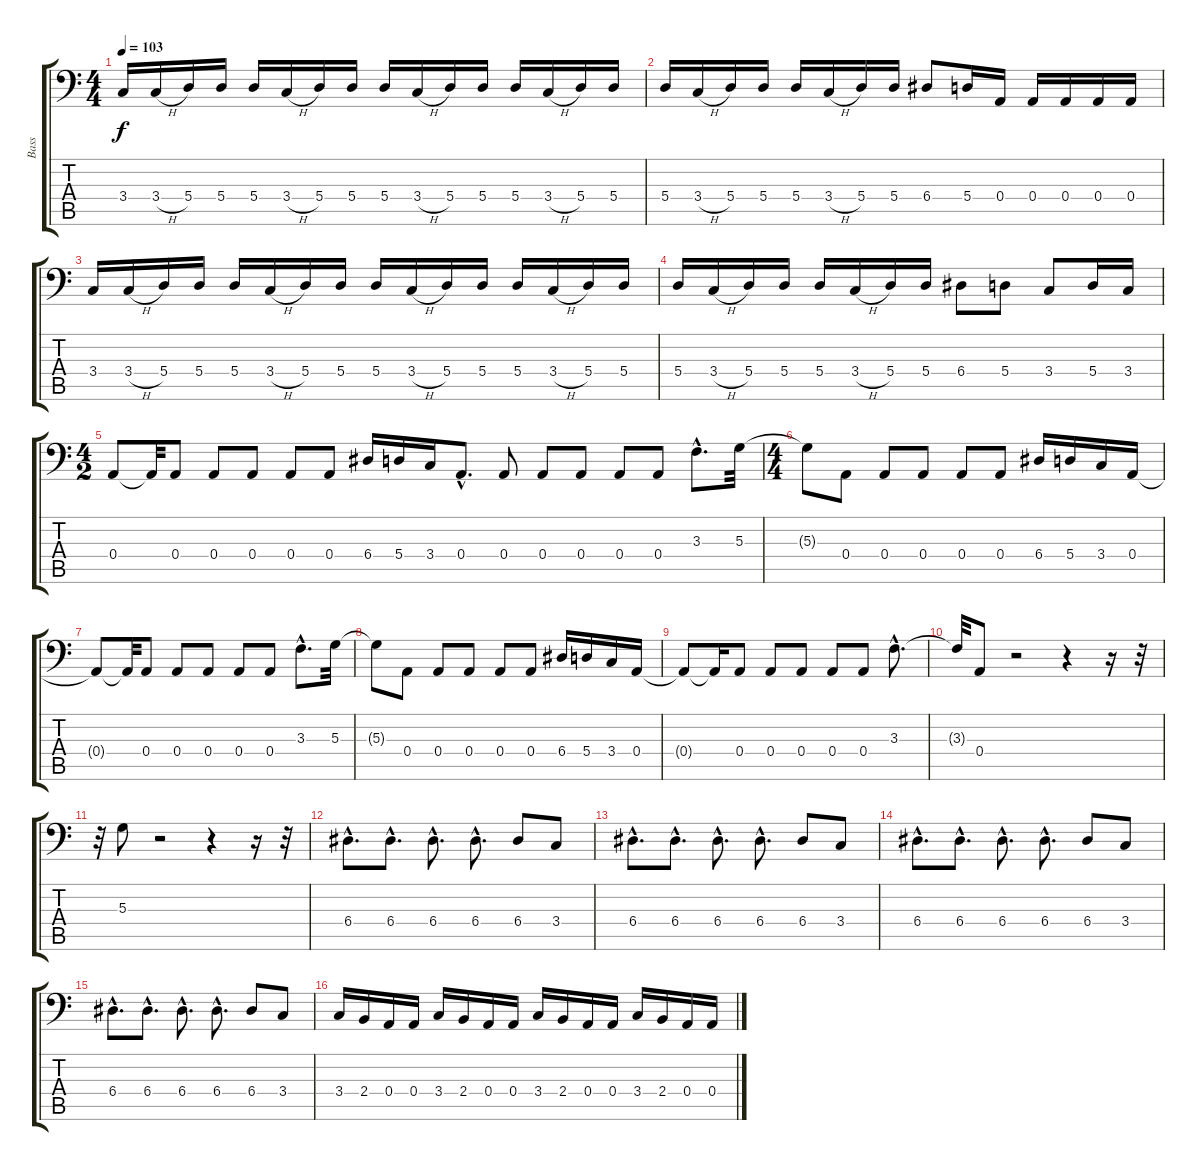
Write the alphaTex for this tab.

\track ("Bass" "Bass") {instrument electricbassfinger}
\staff {score tabs}
\tuning (C3 G2 D2 A1 E1 B0) {hide}
\ts (4 4)
\tempo 103
\clef f4
\ks c
3.4.16{dy f} 3.4{h}.16 5.4.16 5.4.16 5.4.16 3.4{h}.16 5.4.16 5.4.16 5.4.16 3.4{h}.16 5.4.16 5.4.16 5.4.16 3.4{h}.16 5.4.16 5.4.16 |
5.4.16 3.4{h}.16 5.4.16 5.4.16 5.4.16 3.4{h}.16 5.4.16 5.4.16 6.4.8 5.4.16 0.4.16 0.4.16 0.4.16 0.4.16 0.4.16 |
3.4.16 3.4{h}.16 5.4.16 5.4.16 5.4.16 3.4{h}.16 5.4.16 5.4.16 5.4.16 3.4{h}.16 5.4.16 5.4.16 5.4.16 3.4{h}.16 5.4.16 5.4.16 |
5.4.16 3.4{h}.16 5.4.16 5.4.16 5.4.16 3.4{h}.16 5.4.16 5.4.16 6.4.8 5.4.8 3.4.8 5.4.16 3.4.16 |
\ts (4 2)
0.4.8 0.4{t}.32 0.4.8 0.4.8 0.4.8 0.4.8 0.4.8 6.4.16 5.4.16 3.4.16 0.4{hac}.8{d} 0.4.8 0.4.8 0.4.8 0.4.8 0.4.8 3.3{hac}.8{d} 5.3.32 |
\ts (4 4)
5.3{t}.8 0.4.8 0.4.8 0.4.8 0.4.8 0.4.8 6.4.16 5.4.16 3.4.16 0.4.16 |
0.4{t}.8 0.4{t}.32 0.4.8 0.4.8 0.4.8 0.4.8 0.4.8 3.3{hac}.8{d} 5.3.32 |
5.3{t}.8 0.4.8 0.4.8 0.4.8 0.4.8 0.4.8 6.4.16 5.4.16 3.4.16 0.4.16 |
0.4{t}.8 0.4{t}.16 0.4.8 0.4.8 0.4.8 0.4.8 0.4.8 3.3{hac}.8{d} |
3.3{t}.32 0.4.8 r.2 r.4 r.16 r.32 |
r.32 5.3.8 r.2 r.4 r.16 r.32 |
6.4{hac}.8{d} 6.4{hac}.8{d} 6.4{hac}.8{d} 6.4{hac}.8{d} 6.4.8 3.4.8 |
6.4{hac}.8{d} 6.4{hac}.8{d} 6.4{hac}.8{d} 6.4{hac}.8{d} 6.4.8 3.4.8 |
6.4{hac}.8{d} 6.4{hac}.8{d} 6.4{hac}.8{d} 6.4{hac}.8{d} 6.4.8 3.4.8 |
6.4{hac}.8{d} 6.4{hac}.8{d} 6.4{hac}.8{d} 6.4{hac}.8{d} 6.4.8 3.4.8 |
3.4.16 2.4.16 0.4.16 0.4.16 3.4.16 2.4.16 0.4.16 0.4.16 3.4.16 2.4.16 0.4.16 0.4.16 3.4.16 2.4.16 0.4.16 0.4.16
